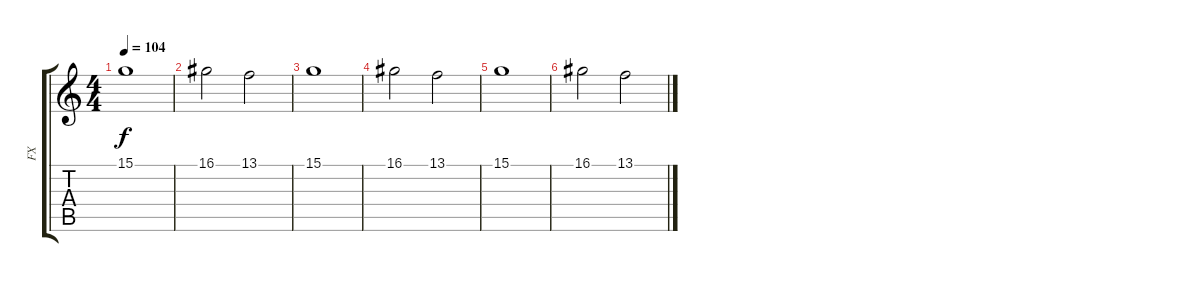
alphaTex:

\track ("FX" "FX") {instrument pad5bowed}
\staff {score tabs}
\tuning (E4 B3 G3 D3 A2 E2) {hide}
\ts (4 4)
\tempo 104
\clef g2
\ks c
15.1.1{dy f} |
16.1.2 13.1.2 |
15.1.1 |
16.1.2 13.1.2 |
15.1.1 |
16.1.2 13.1.2
